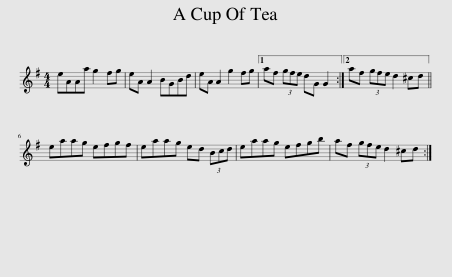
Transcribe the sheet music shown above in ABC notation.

X:1
L:1/8
M:4/4
I:linebreak $
K:G
V:1 treble
V:1
 eAAa g2 fg | eA A2 BGBd | eA A2 g2 fg |1 af (3gfe dG G2 :|2 af (3gfe d2 ^cd ||$ %5
 eaag efgf | eaag ed (3Bcd | eaag efgb | af (3gfe d2 ^cd :| %9
